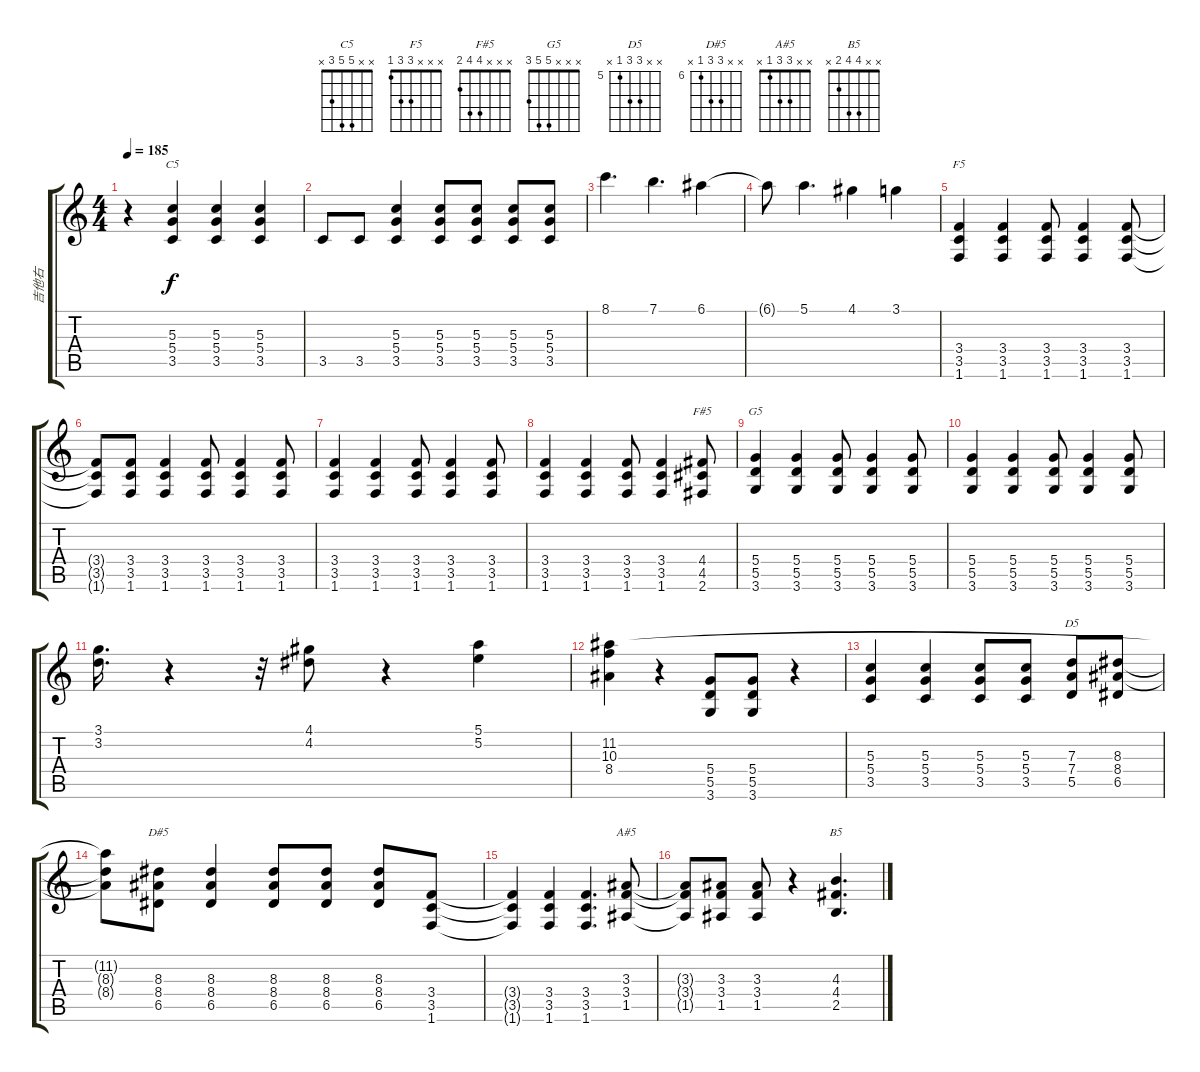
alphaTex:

\track ("吉他右" "吉他右") {instrument distortionguitar}
\staff {score tabs}
\tuning (E4 B3 G3 D3 A2 E2) {hide}
\chord ("C5" x x 5 5 3 x)
\chord ("F5" x x x 3 3 1)
\chord ("F#5" x x x 4 4 2)
\chord ("G5" x x x 5 5 3)
\chord ("D5" x x 7 7 5 x) {firstfret 5}
\chord ("D#5" x x 8 8 6 x) {firstfret 6}
\chord ("A#5" x x 3 3 1 x)
\chord ("B5" x x 4 4 2 x)
\ts (4 4)
\tempo 185
\clef g2
\ks c
r.4{dy f} (5.3 5.4 3.5).4{ch "C5"} (5.3 5.4 3.5).4 (5.3 5.4 3.5).4 |
3.5.8 3.5.8 (5.3 5.4 3.5).4 (5.3 5.4 3.5).8 (5.3 5.4 3.5).8 (5.3 5.4 3.5).8 (5.3 5.4 3.5).8 |
8.1.4{d} 7.1.4{d} 6.1.4 |
6.1{t}.8 5.1.4{d} 4.1.4 3.1.4 |
(3.4 3.5 1.6).4{ch "F5"} (3.4 3.5 1.6).4 (3.4 3.5 1.6).8 (3.4 3.5 1.6).4 (3.4 3.5 1.6).8 |
(3.4{t} 3.5{t} 1.6{t}).8 (3.4 3.5 1.6).8 (3.4 3.5 1.6).4 (3.4 3.5 1.6).8 (3.4 3.5 1.6).4 (3.4 3.5 1.6).8 |
(3.4 3.5 1.6).4 (3.4 3.5 1.6).4 (3.4 3.5 1.6).8 (3.4 3.5 1.6).4 (3.4 3.5 1.6).8 |
(3.4 3.5 1.6).4 (3.4 3.5 1.6).4 (3.4 3.5 1.6).8 (3.4 3.5 1.6).4 (4.4 4.5 2.6).8{ch "F#5"} |
(5.4 5.5 3.6).4{ch "G5"} (5.4 5.5 3.6).4 (5.4 5.5 3.6).8 (5.4 5.5 3.6).4 (5.4 5.5 3.6).8 |
(5.4 5.5 3.6).4 (5.4 5.5 3.6).4 (5.4 5.5 3.6).8 (5.4 5.5 3.6).4 (5.4 5.5 3.6).8 |
(3.1 3.2).16{d} r.4 r.32 (4.1 4.2).8 r.4 (5.1 5.2).4 |
(11.2 10.3 8.4).4 r.4 (5.4 5.5 3.6).8 (5.4 5.5 3.6).8 r.4 |
(5.3 5.4 3.5).4 (5.3 5.4 3.5).4 (5.3 5.4 3.5).8 (5.3 5.4 3.5).8 (7.3 7.4 5.5).8{ch "D5"} (8.3 8.4 6.5).8 |
(11.2{t} 8.3{t} 8.4{t}).8 (8.3 8.4 6.5).8{ch "D#5"} (8.3 8.4 6.5).4 (8.3 8.4 6.5).8 (8.3 8.4 6.5).8 (8.3 8.4 6.5).8 (3.4 3.5 1.6).8 |
(3.4{t} 3.5{t} 1.6{t}).4 (3.4 3.5 1.6).4 (3.4 3.5 1.6).4{d} (3.3 3.4 1.5).8{ch "A#5"} |
(3.3{t} 3.4{t} 1.5{t}).8 (3.3 3.4 1.5).8 (3.3 3.4 1.5).8 r.4 (4.3 4.4 2.5).4{d ch "B5"}
